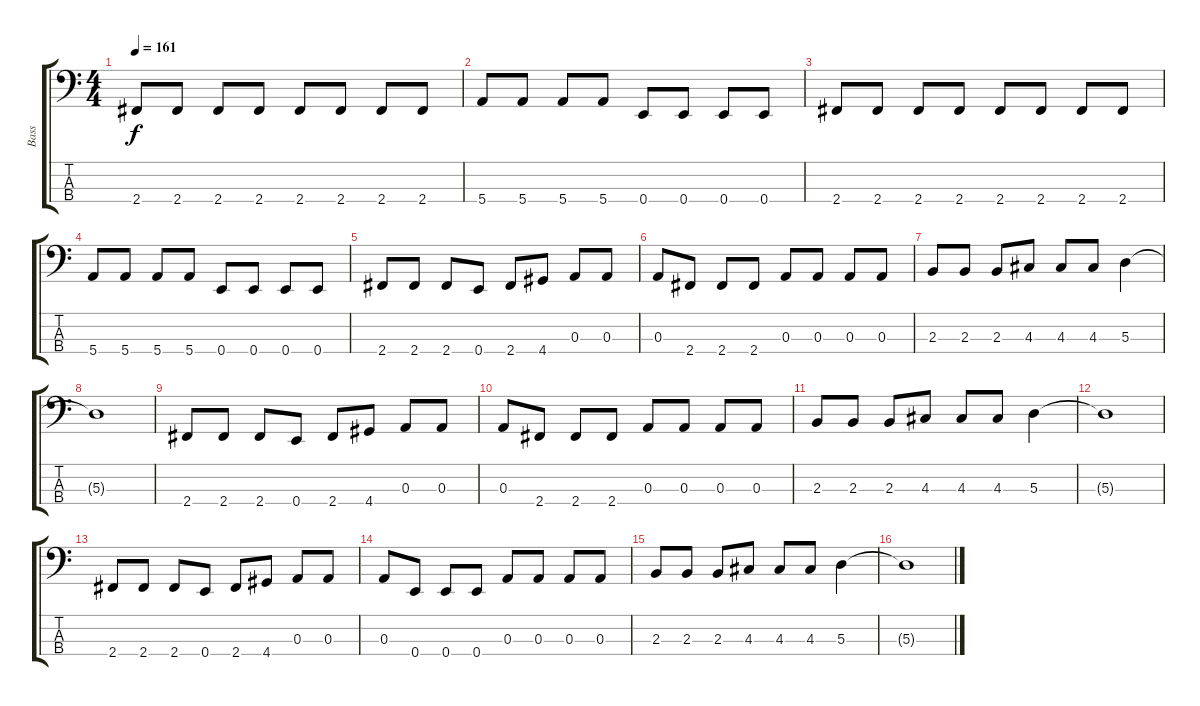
\track ("Bass" "Bass") {instrument electricbasspick}
\staff {score tabs}
\tuning (G2 D2 A1 E1) {hide}
\ts (4 4)
\tempo 161
\clef f4
\ks c
2.4.8{dy f} 2.4.8 2.4.8 2.4.8 2.4.8 2.4.8 2.4.8 2.4.8 |
5.4.8 5.4.8 5.4.8 5.4.8 0.4.8 0.4.8 0.4.8 0.4.8 |
2.4.8 2.4.8 2.4.8 2.4.8 2.4.8 2.4.8 2.4.8 2.4.8 |
5.4.8 5.4.8 5.4.8 5.4.8 0.4.8 0.4.8 0.4.8 0.4.8 |
2.4.8 2.4.8 2.4.8 0.4.8 2.4.8 4.4.8 0.3.8 0.3.8 |
0.3.8 2.4.8 2.4.8 2.4.8 0.3.8 0.3.8 0.3.8 0.3.8 |
2.3.8 2.3.8 2.3.8 4.3.8 4.3.8 4.3.8 5.3.4 |
5.3{t}.1 |
2.4.8 2.4.8 2.4.8 0.4.8 2.4.8 4.4.8 0.3.8 0.3.8 |
0.3.8 2.4.8 2.4.8 2.4.8 0.3.8 0.3.8 0.3.8 0.3.8 |
2.3.8 2.3.8 2.3.8 4.3.8 4.3.8 4.3.8 5.3.4 |
5.3{t}.1 |
2.4.8 2.4.8 2.4.8 0.4.8 2.4.8 4.4.8 0.3.8 0.3.8 |
0.3.8 0.4.8 0.4.8 0.4.8 0.3.8 0.3.8 0.3.8 0.3.8 |
2.3.8 2.3.8 2.3.8 4.3.8 4.3.8 4.3.8 5.3.4 |
5.3{t}.1
